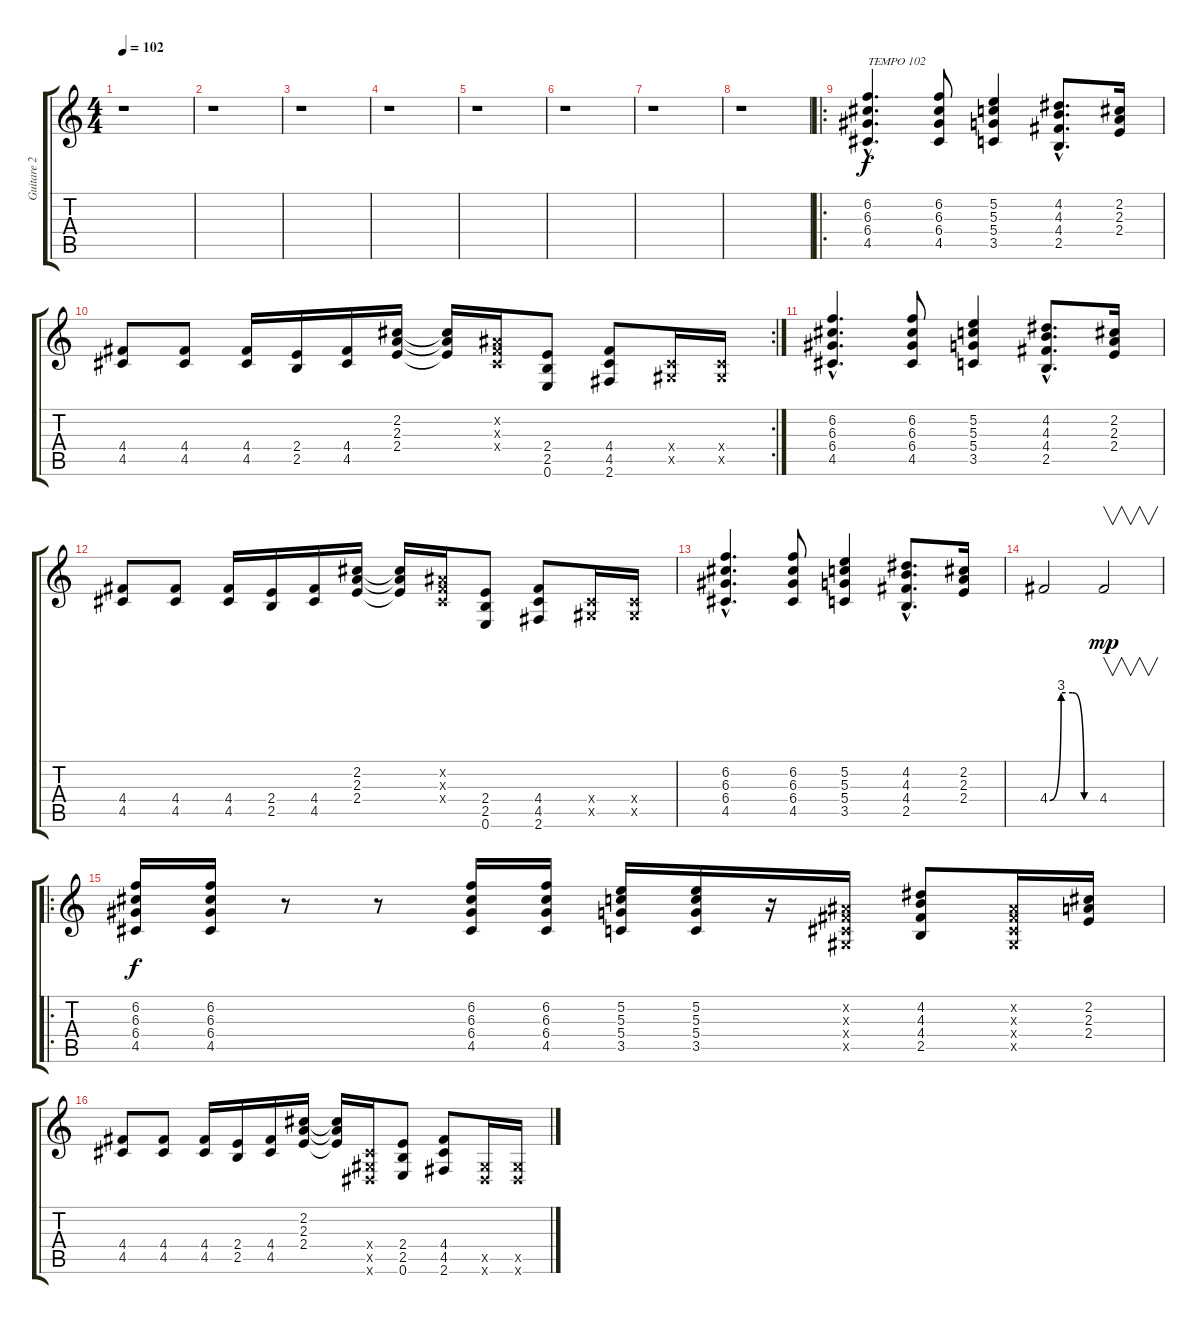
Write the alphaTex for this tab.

\track ("Guitare 2" "Guitare 2") {instrument overdrivenguitar}
\staff {score tabs}
\tuning (E4 B3 G3 D3 A2 E2) {hide}
\ts (4 4)
\tempo 102
\clef g2
\ks c
r.1{dy f instrument overdrivenguitar} |
r.1 |
r.1 |
r.1 |
r.1 |
r.1 |
r.1 |
r.1 |
\ro
(6.2{hac} 6.3{hac} 6.4{hac} 4.5{hac}).4{d txt "TEMPO 102"} (6.2 6.3 6.4 4.5).8 (5.2 5.3 5.4 3.5).4 (4.2{hac} 4.3{hac} 4.4{hac} 2.5{hac}).8{d} (2.2 2.3 2.4).16 |
\rc 2
(4.4 4.5).8 (4.4 4.5).8 (4.4 4.5).16 (2.4 2.5).16 (4.4 4.5).16 (2.2 2.3 2.4).16 (2.2{t} 2.3{t} 2.4{t}).16 (-1.2{x} -1.3{x} -1.4{x}).16 (2.4 2.5 0.6).8 (4.4 4.5 2.6).8 (-1.4{x} -1.5{x}).16 (-1.4{x} -1.5{x}).16 |
(6.2{hac} 6.3{hac} 6.4{hac} 4.5{hac}).4{d} (6.2 6.3 6.4 4.5).8 (5.2 5.3 5.4 3.5).4 (4.2{hac} 4.3{hac} 4.4{hac} 2.5{hac}).8{d} (2.2 2.3 2.4).16 |
(4.4 4.5).8 (4.4 4.5).8 (4.4 4.5).16 (2.4 2.5).16 (4.4 4.5).16 (2.2 2.3 2.4).16 (2.2{t} 2.3{t} 2.4{t}).16 (-1.2{x} -1.3{x} -1.4{x}).16 (2.4 2.5 0.6).8 (4.4 4.5 2.6).8 (-1.4{x} -1.5{x}).16 (-1.4{x} -1.5{x}).16 |
(6.2{hac} 6.3{hac} 6.4{hac} 4.5{hac}).4{d} (6.2 6.3 6.4 4.5).8 (5.2 5.3 5.4 3.5).4 (4.2{hac} 4.3{hac} 4.4{hac} 2.5{hac}).8{d} (2.2 2.3 2.4).16 |
4.4{be (custom 0 0 15 12 30 12 45 0 60 0)}.2 4.4.2{v dy mp} |
\ro
(6.2 6.3 6.4 4.5).16{dy f} (6.2 6.3 6.4 4.5).16 r.8 r.8 (6.2 6.3 6.4 4.5).16 (6.2 6.3 6.4 4.5).16 (5.2 5.3 5.4 3.5).16 (5.2 5.3 5.4 3.5).16 r.16 (-1.2{x} -1.3{x} -1.4{x} -1.5{x}).16 (4.2 4.3 4.4 2.5).8 (-1.2{x} -1.3{x} -1.4{x} -1.5{x}).16 (2.2 2.3 2.4).16 |
(4.4 4.5).8 (4.4 4.5).8 (4.4 4.5).16 (2.4 2.5).16 (4.4 4.5).16 (2.2 2.3 2.4).16 (2.2{t} 2.3{t} 2.4{t}).16 (-1.4{x} -1.5{x} -1.6{x}).16 (2.4 2.5 0.6).8 (4.4 4.5 2.6).8 (-1.5{x} -1.6{x}).16 (-1.5{x} -1.6{x}).16
